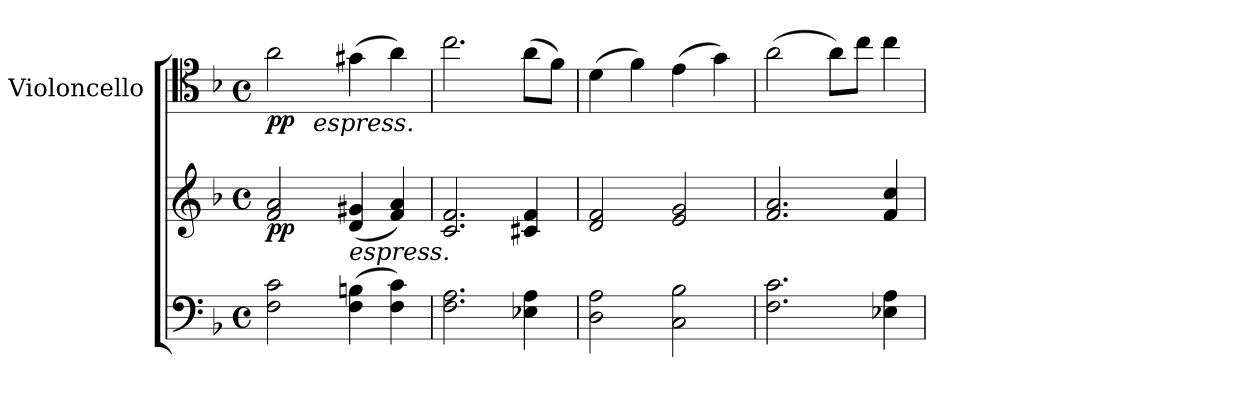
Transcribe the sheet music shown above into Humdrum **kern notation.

**kern	**kern	**dynam	**kern	**dynam
*part2	*part2	*part2	*part1	*part1
*staff3	*staff2	*staff2/3	*staff1	*staff1
*	*	*	*I"Violoncello	*
*	*	*	*I'Vc.	*
*clefF4	*clefG2	*	*clefC4	*
*k[b-]	*k[b-]	*	*k[b-]	*
*M4/4	*M4/4	*	*M4/4	*
*met(c)	*met(c)	*	*met(c)	*
=1	=1	=1	=1	=1
!	!	!LO:DY:b	!	!LO:DY:b
*	*	*	*^	*
2F\ 2c\	2f/ 2a/	pp	2a\	5.ryy	pp
!	!	!	!	!LO:TX:b:i:t=espress.	!
.	.	.	.	5%2..ryy	.
!	!LO:TX:b:i:t=espress.	!	!	!	!
(>4F\ 4Bn\	(<4d/ 4g#X/	.	(>4g#X\	.	.
4F\ 4c\)	4f/ 4a/)	.	4a\)	.	.
*	*	*	*v	*v	*
=2	=2	=2	=2	=2
2.F\ 2.A\	2.c/ 2.f/	.	2.cc\	.
4E-X\ 4A\	4c#X/ 4f/	.	(>8a\L	.
.	.	.	8f\J)	.
=3	=3	=3	=3	=3
2D\ 2A\	2d/ 2f/	.	(>4d\	.
.	.	.	4f\)	.
2C\ 2B-\	2e/ 2g/	.	(>4e\	.
.	.	.	4g\)	.
=4	=4	=4	=4	=4
2.F\ 2.c\	2.f/ 2.a/	.	(>2a\	.
.	.	.	8a\L)	.
.	.	.	8cc\J	.
4E-X\ 4A\	4f/ 4cc/	.	4cc\	.
=	=	=	=	=
*-	*-	*-	*-	*-
